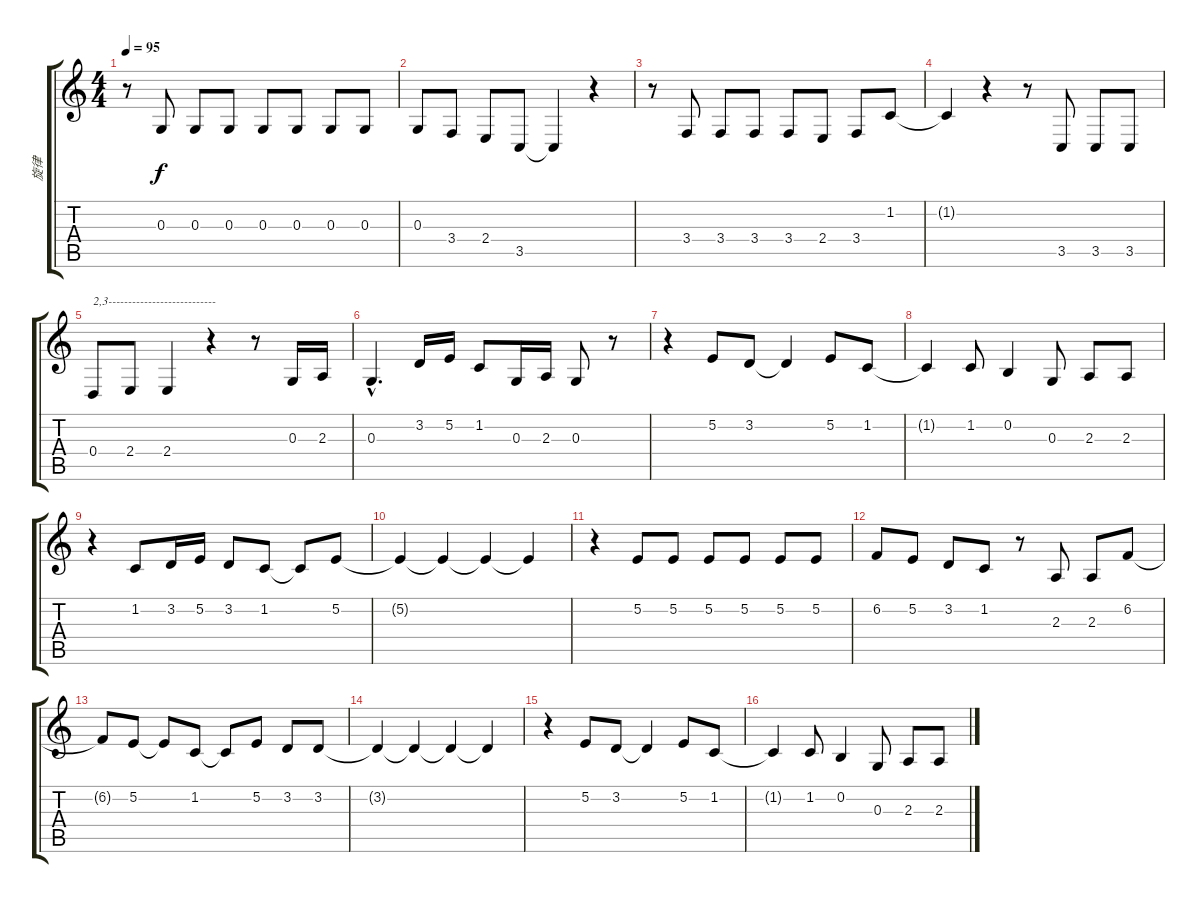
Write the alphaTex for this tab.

\track ("旋律" "旋律") {instrument sopranosax}
\staff {score tabs}
\tuning (E4 B3 G3 D3 A2 E2) {hide}
\ts (4 4)
\tempo 95
\clef g2
\ks c
r.8{dy f} 0.3.8 0.3.8 0.3.8 0.3.8 0.3.8 0.3.8 0.3.8 |
0.3.8 3.4.8 2.4.8 3.5.8 3.5{t}.4 r.4 |
r.8 3.4.8 3.4.8 3.4.8 3.4.8 2.4.8 3.4.8 1.2.8 |
1.2{t}.4 r.4 r.8 3.5.8 3.5.8 3.5.8 |
0.4.8{txt "2,3---------------------------"} 2.4.8 2.4.4 r.4 r.8 0.3.16 2.3.16 |
0.3{hac}.4{d} 3.2.16 5.2.16 1.2.8 0.3.16 2.3.16 0.3.8 r.8 |
r.4 5.2.8 3.2.8 3.2{t}.4 5.2.8 1.2.8 |
1.2{t}.4 1.2.8 0.2.4 0.3.8 2.3.8 2.3.8 |
r.4 1.2.8 3.2.16 5.2.16 3.2.8 1.2.8 1.2{t}.8 5.2.8 |
5.2{t}.4 5.2{t}.4 5.2{t}.4 5.2{t}.4 |
r.4 5.2.8 5.2.8 5.2.8 5.2.8 5.2.8 5.2.8 |
6.2.8 5.2.8 3.2.8 1.2.8 r.8 2.3.8 2.3.8 6.2.8 |
6.2{t}.8 5.2.8 5.2{t}.8 1.2.8 1.2{t}.8 5.2.8 3.2.8 3.2.8 |
3.2{t}.4 3.2{t}.4 3.2{t}.4 3.2{t}.4 |
r.4 5.2.8 3.2.8 3.2{t}.4 5.2.8 1.2.8 |
1.2{t}.4 1.2.8 0.2.4 0.3.8 2.3.8 2.3.8
